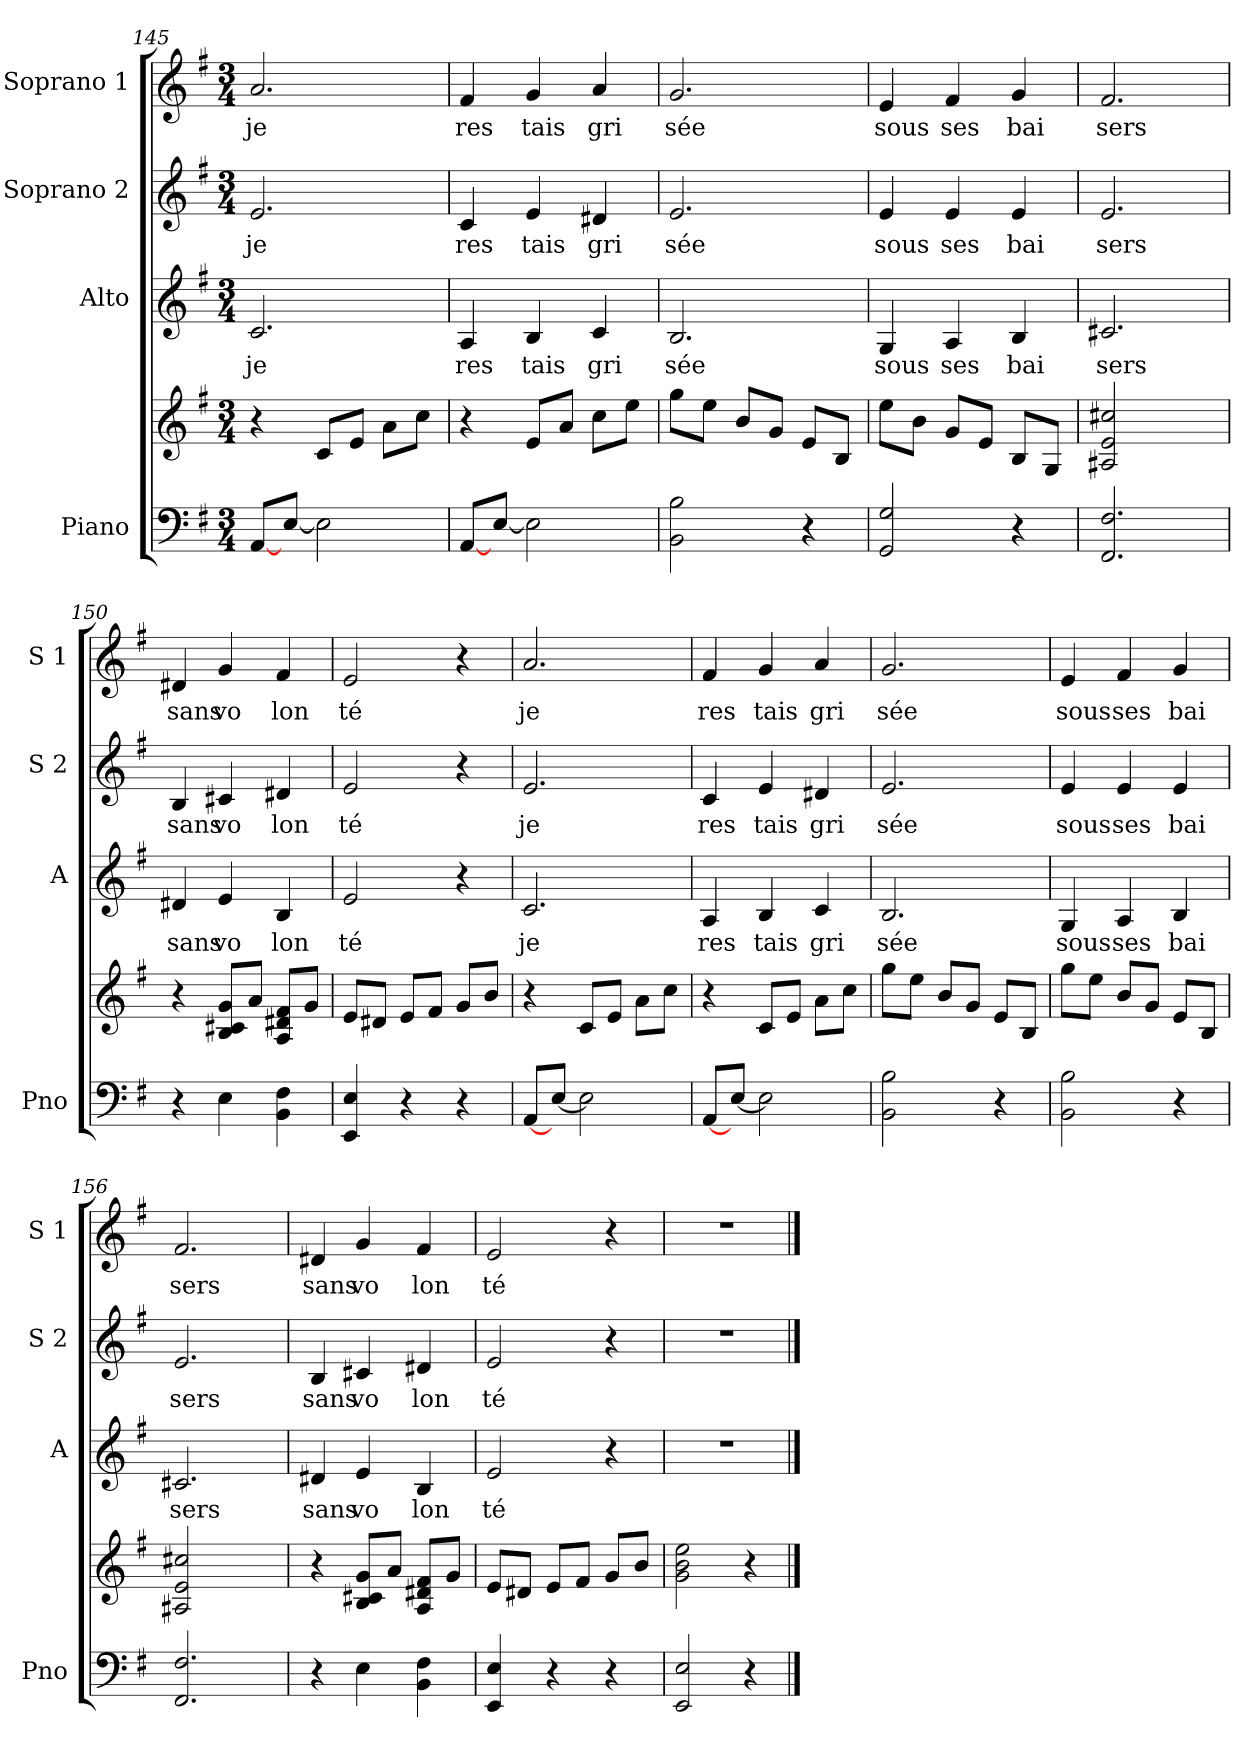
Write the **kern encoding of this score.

**kern	**kern	**kern	**text	**kern	**text	**kern	**text
*part4	*part4	*part3	*part3	*part2	*part2	*part1	*part1
*staff5	*staff4	*staff3	*staff3	*staff2	*staff2	*staff1	*staff1
*I"Piano	*	*I"Alto	*	*I"Soprano 2	*	*I"Soprano 1	*
*I'Pno	*	*I'A	*	*I'S 2	*	*I'S 1	*
*clefF4	*clefG2	*clefG2	*	*clefG2	*	*clefG2	*
*k[f#]	*k[f#]	*k[f#]	*	*k[f#]	*	*k[f#]	*
*G:	*G:	*G:	*	*G:	*	*G:	*
*M3/4	*M3/4	*M3/4	*	*M3/4	*	*M3/4	*
=145	=145	=145	=145	=145	=145	=145	=145
!	!	!	!LO:LY:b	!	!LO:LY:b	!	!LO:LY:b
[8AA/L	4r	2.c/	je	2.e/	je	2.a/	je
[8E/J	.	.	.	.	.	.	.
2E\]	8c/L	.	.	.	.	.	.
.	8e/J	.	.	.	.	.	.
.	8a\L	.	.	.	.	.	.
.	8cc\J	.	.	.	.	.	.
!!LO:PB:g=z
=146	=146	=146	=146	=146	=146	=146	=146
!	!	!	!LO:LY:b	!	!LO:LY:b	!	!LO:LY:b
[8AA/L	4r	4A/	res	4c/	res	4f#/	res
[8E/J	.	.	.	.	.	.	.
!	!	!	!LO:LY:b	!	!LO:LY:b	!	!LO:LY:b
2E\]	8e/L	4B/	tais	4e/	tais	4g/	tais
.	8a/J	.	.	.	.	.	.
!	!	!	!LO:LY:b	!	!LO:LY:b	!	!LO:LY:b
.	8cc\L	4c/	gri	4d#X/	gri	4a/	gri
.	8ee\J	.	.	.	.	.	.
=147	=147	=147	=147	=147	=147	=147	=147
!	!	!	!LO:LY:b	!	!LO:LY:b	!	!LO:LY:b
2BB\ 2B\	8gg\L	2.B/	sée	2.e/	sée	2.g/	sée
.	8ee\J	.	.	.	.	.	.
.	8b/L	.	.	.	.	.	.
.	8g/J	.	.	.	.	.	.
4r	8e/L	.	.	.	.	.	.
.	8B/J	.	.	.	.	.	.
=148	=148	=148	=148	=148	=148	=148	=148
!	!	!	!LO:LY:b	!	!LO:LY:b	!	!LO:LY:b
2GG/ 2G/	8ee\L	4G/	sous	4e/	sous	4e/	sous
.	8b\J	.	.	.	.	.	.
!	!	!	!LO:LY:b	!	!LO:LY:b	!	!LO:LY:b
.	8g/L	4A/	ses	4e/	ses	4f#/	ses
.	8e/J	.	.	.	.	.	.
!	!	!	!LO:LY:b	!	!LO:LY:b	!	!LO:LY:b
4r	8B/L	4B/	bai	4e/	bai	4g/	bai
.	8G/J	.	.	.	.	.	.
=149	=149	=149	=149	=149	=149	=149	=149
!	!	!	!LO:LY:b	!	!LO:LY:b	!	!LO:LY:b
2.FF#/ 2.F#/	2A#X/ 2e/ 2cc#X/	2.c#X/	sers	2.e/	sers	2.f#/	sers
.	4ryy	.	.	.	.	.	.
=150	=150	=150	=150	=150	=150	=150	=150
!	!	!	!LO:LY:b	!	!LO:LY:b	!	!LO:LY:b
4r	4r	4d#X/	sans	4B/	sans	4d#X/	sans
!	!	!	!LO:LY:b	!	!LO:LY:b	!	!LO:LY:b
4E\	8B/ 8c#X/ 8g/L	4e/	vo	4c#X/	vo	4g/	vo
.	8a/J	.	.	.	.	.	.
!	!	!	!LO:LY:b	!	!LO:LY:b	!	!LO:LY:b
4BB\ 4F#\	8A/ 8d#X/ 8f#/L	4B/	lon	4d#X/	lon	4f#/	lon
.	8g/J	.	.	.	.	.	.
!!LO:LB:g=z
=151	=151	=151	=151	=151	=151	=151	=151
!	!	!	!LO:LY:b	!	!LO:LY:b	!	!LO:LY:b
4EE/ 4E/	8e/L	2e/	té	2e/	té	2e/	té
.	8d#X/J	.	.	.	.	.	.
4r	8e/L	.	.	.	.	.	.
.	8f#/J	.	.	.	.	.	.
4r	8g/L	4r	.	4r	.	4r	.
.	8b/J	.	.	.	.	.	.
=152	=152	=152	=152	=152	=152	=152	=152
!	!	!	!LO:LY:b	!	!LO:LY:b	!	!LO:LY:b
[8AA/L	4r	2.c/	je	2.e/	je	2.a/	je
[8E/J	.	.	.	.	.	.	.
2E\]	8c/L	.	.	.	.	.	.
.	8e/J	.	.	.	.	.	.
.	8a\L	.	.	.	.	.	.
.	8cc\J	.	.	.	.	.	.
=153	=153	=153	=153	=153	=153	=153	=153
!	!	!	!LO:LY:b	!	!LO:LY:b	!	!LO:LY:b
[8AA/L	4r	4A/	res	4c/	res	4f#/	res
[8E/J	.	.	.	.	.	.	.
!	!	!	!LO:LY:b	!	!LO:LY:b	!	!LO:LY:b
2E\]	8c/L	4B/	tais	4e/	tais	4g/	tais
.	8e/J	.	.	.	.	.	.
!	!	!	!LO:LY:b	!	!LO:LY:b	!	!LO:LY:b
.	8a\L	4c/	gri	4d#X/	gri	4a/	gri
.	8cc\J	.	.	.	.	.	.
=154	=154	=154	=154	=154	=154	=154	=154
!	!	!	!LO:LY:b	!	!LO:LY:b	!	!LO:LY:b
2BB\ 2B\	8gg\L	2.B/	sée	2.e/	sée	2.g/	sée
.	8ee\J	.	.	.	.	.	.
.	8b/L	.	.	.	.	.	.
.	8g/J	.	.	.	.	.	.
4r	8e/L	.	.	.	.	.	.
.	8B/J	.	.	.	.	.	.
=155	=155	=155	=155	=155	=155	=155	=155
!	!	!	!LO:LY:b	!	!LO:LY:b	!	!LO:LY:b
2BB\ 2B\	8gg\L	4G/	sous	4e/	sous	4e/	sous
.	8ee\J	.	.	.	.	.	.
!	!	!	!LO:LY:b	!	!LO:LY:b	!	!LO:LY:b
.	8b/L	4A/	ses	4e/	ses	4f#/	ses
.	8g/J	.	.	.	.	.	.
!	!	!	!LO:LY:b	!	!LO:LY:b	!	!LO:LY:b
4r	8e/L	4B/	bai	4e/	bai	4g/	bai
.	8B/J	.	.	.	.	.	.
!!LO:PB:g=z
=156	=156	=156	=156	=156	=156	=156	=156
!	!	!	!LO:LY:b	!	!LO:LY:b	!	!LO:LY:b
2.FF#/ 2.F#/	2A#X/ 2e/ 2cc#X/	2.c#X/	sers	2.e/	sers	2.f#/	sers
.	4ryy	.	.	.	.	.	.
=157	=157	=157	=157	=157	=157	=157	=157
!	!	!	!LO:LY:b	!	!LO:LY:b	!	!LO:LY:b
4r	4r	4d#X/	sans	4B/	sans	4d#X/	sans
!	!	!	!LO:LY:b	!	!LO:LY:b	!	!LO:LY:b
4E\	8B/ 8c#X/ 8g/L	4e/	vo	4c#X/	vo	4g/	vo
.	8a/J	.	.	.	.	.	.
!	!	!	!LO:LY:b	!	!LO:LY:b	!	!LO:LY:b
4BB\ 4F#\	8A/ 8d#X/ 8f#/L	4B/	lon	4d#X/	lon	4f#/	lon
.	8g/J	.	.	.	.	.	.
=158	=158	=158	=158	=158	=158	=158	=158
!	!	!	!LO:LY:b	!	!LO:LY:b	!	!LO:LY:b
4EE/ 4E/	8e/L	2e/	té	2e/	té	2e/	té
.	8d#X/J	.	.	.	.	.	.
4r	8e/L	.	.	.	.	.	.
.	8f#/J	.	.	.	.	.	.
4r	8g/L	4r	.	4r	.	4r	.
.	8b/J	.	.	.	.	.	.
=159	=159	=159	=159	=159	=159	=159	=159
2EE/ 2E/	2g\ 2b\ 2ee\	2.r	.	2.r	.	2.r	.
4r	4r	.	.	.	.	.	.
==	==	==	==	==	==	==	==
*-	*-	*-	*-	*-	*-	*-	*-
